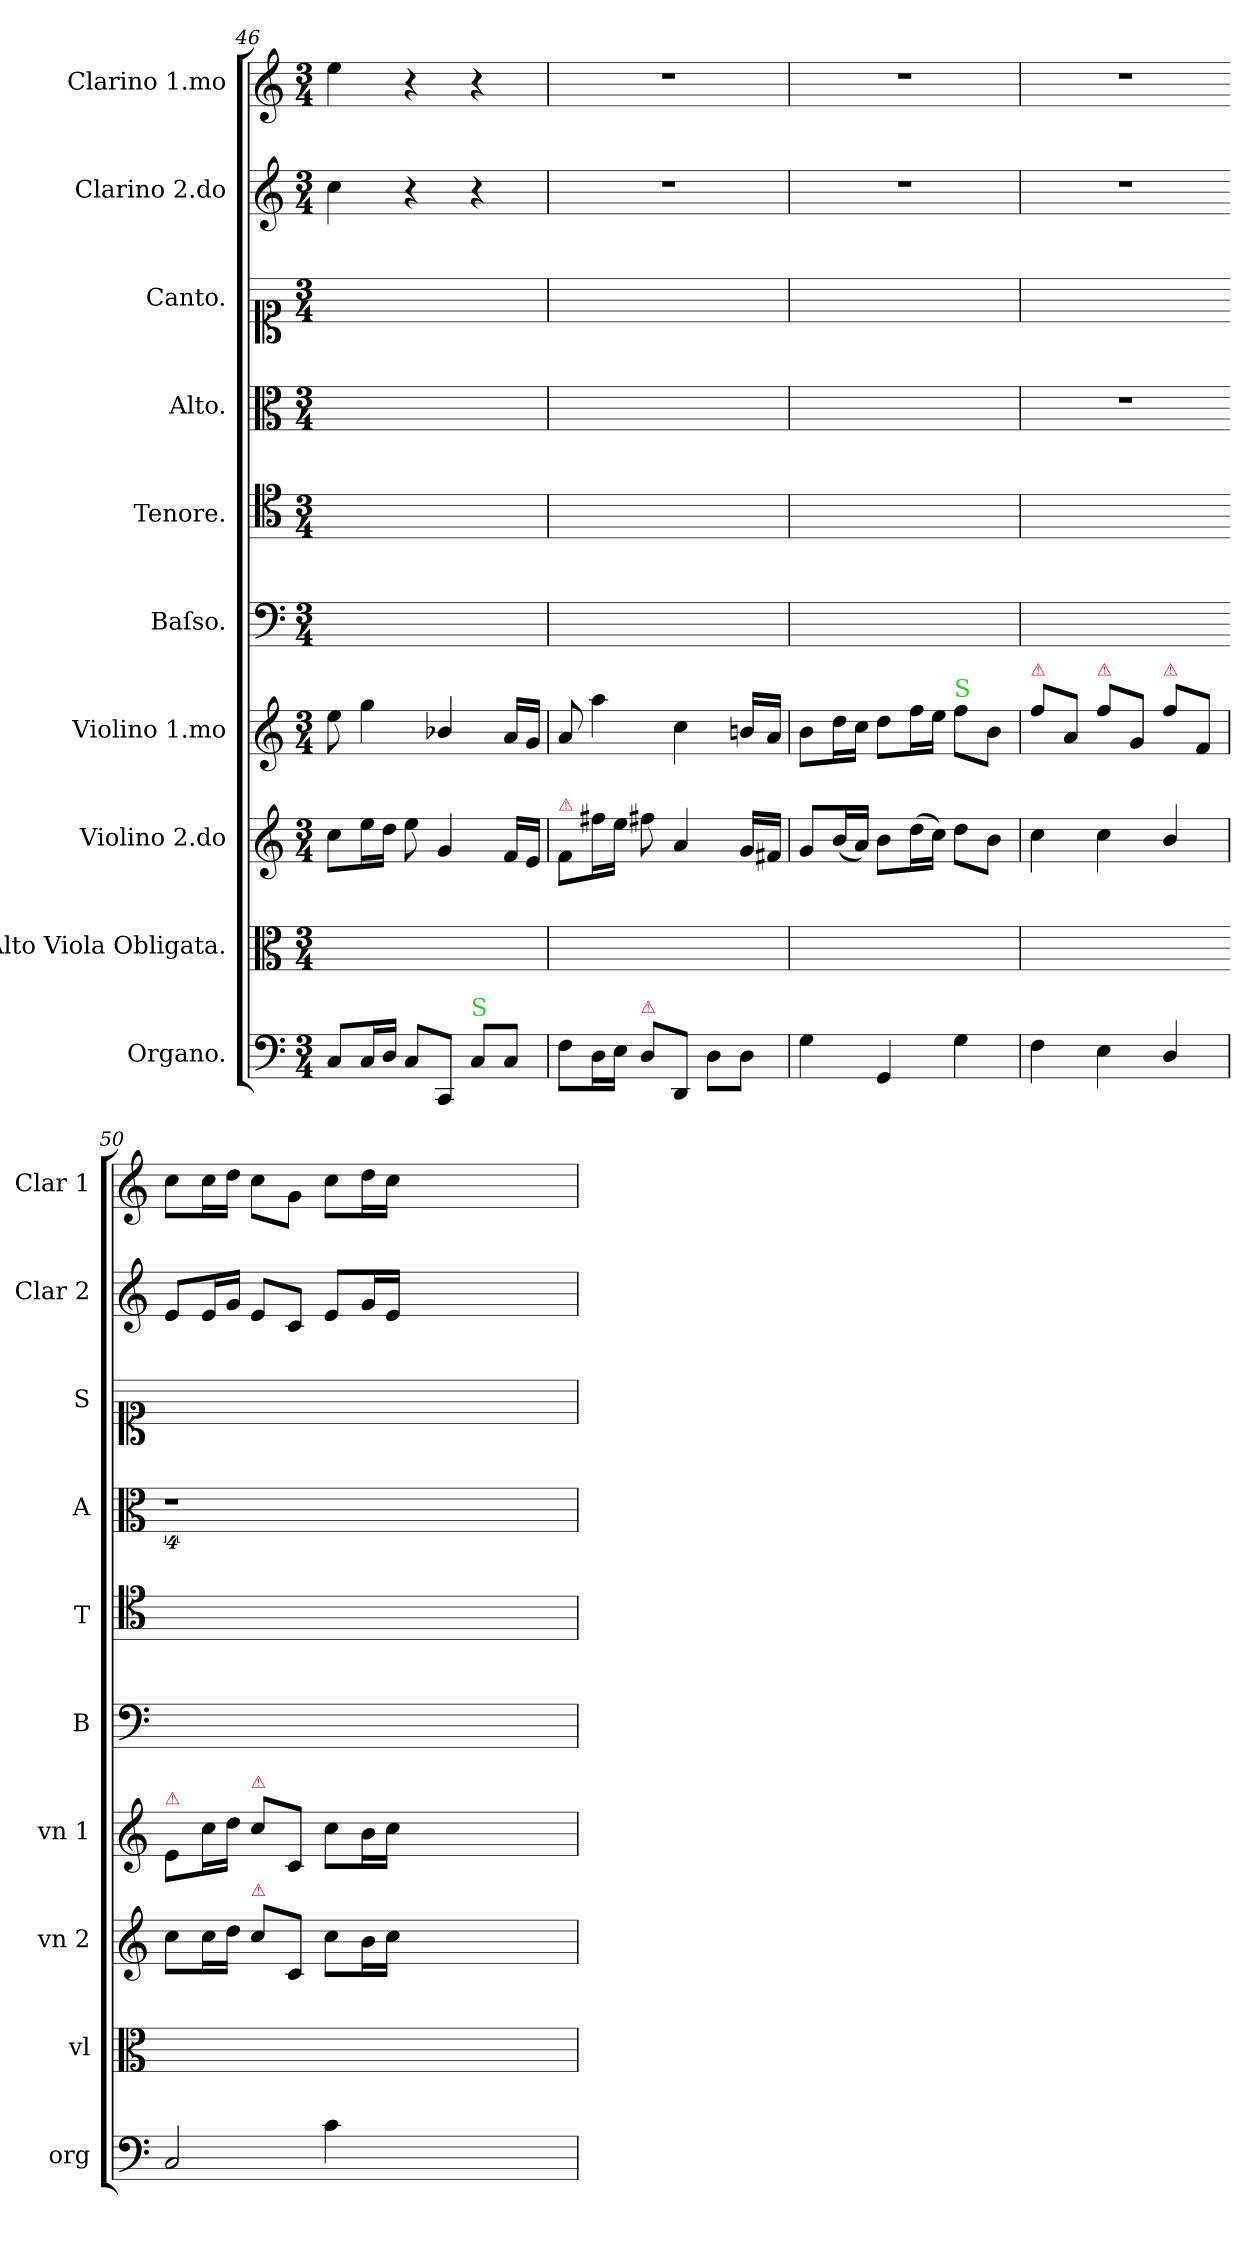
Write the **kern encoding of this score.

**kern	**kern	**kern	**kern	**kern	**kern	**kern	**kern	**kern	**kern
*part10	*part9	*part8	*part7	*part6	*part5	*part4	*part3	*part2	*part1
*staff10	*staff9	*staff8	*staff7	*staff6	*staff5	*staff4	*staff3	*staff2	*staff1
*I"Organo.	*I"Alto Viola Obligata.	*I"Violino 2.do	*I"Violino 1.mo	*I"Baſso.	*I"Tenore.	*I"Alto.	*I"Canto.	*I"Clarino 2.do	*I"Clarino 1.mo
*I'org	*I'vl	*I'vn 2	*I'vn 1	*I'B	*I'T	*I'A	*I'S	*I'Clar 2	*I'Clar 1
*clefF4	*clefC3	*clefG2	*clefG2	*clefF4	*clefC4	*clefC3	*clefC1	*clefG2	*clefG2
*k[]	*k[]	*k[]	*k[]	*k[]	*k[]	*k[]	*k[]	*k[]	*k[]
*M3/4	*M3/4	*M3/4	*M3/4	*M3/4	*M3/4	*M3/4	*M3/4	*M3/4	*M3/4
=46	=46	=46	=46	=46	=46	=46	=46	=46	=46
8C/L	2.ryy	8cc\L	8ee\	2.ryy	2.ryy	2.ryy	2.ryy	4cc\	4ee\
16C/L	.	16ee\L	4gg\	.	.	.	.	.	.
16D/JJ	.	16dd\JJ	.	.	.	.	.	.	.
8C/L	.	8ee\	.	.	.	.	.	4r	4r
8CC/J	.	4g/	4b-X/	.	.	.	.	.	.
!LO:TX:a:color=limegreen:t=S	!	!	!	!	!	!	!	!	!
8C/L	.	.	.	.	.	.	.	4r	4r
8C/J	.	16f/LL	16a/LL	.	.	.	.	.	.
.	.	16e/JJ	16g/JJ	.	.	.	.	.	.
=47	=47	=47	=47	=47	=47	=47	=47	=47	=47
!	!	!LO:TX:a:color=crimson:t=⚠	!	!	!	!	!	!	!
8F\L	2.ryy	8f/L	8a/	2.ryy	2.ryy	2.ryy	2.ryy	2.r	2.r
16D\L	.	16ff#X\L	4aa\	.	.	.	.	.	.
16E\JJ	.	16ee\JJ	.	.	.	.	.	.	.
!LO:TX:a:color=crimson:t=⚠	!	!	!	!	!	!	!	!	!
8D\L	.	8ff#X\	.	.	.	.	.	.	.
8DD/J	.	4a/	4cc\	.	.	.	.	.	.
8D\L	.	.	.	.	.	.	.	.	.
8D\J	.	16g/LL	16bn/LL	.	.	.	.	.	.
.	.	16f#X/JJ	16a/JJ	.	.	.	.	.	.
=48	=48	=48	=48	=48	=48	=48	=48	=48	=48
4G\	2.ryy	8g/L	8b\L	2.ryy	2.ryy	2.ryy	2.ryy	2.r	2.r
.	.	(<16b/L	16dd\L	.	.	.	.	.	.
.	.	16a/JJ)	16cc\JJ	.	.	.	.	.	.
4GG/	.	8b\L	8dd\L	.	.	.	.	.	.
.	.	(>16dd\L	16ff\L	.	.	.	.	.	.
.	.	16cc\JJ)	16ee\JJ	.	.	.	.	.	.
!	!	!	!LO:TX:a:color=limegreen:t=S	!	!	!	!	!	!
4G\	.	8dd\L	8ff\L	.	.	.	.	.	.
.	.	8b\J	8b\J	.	.	.	.	.	.
=49	=49	=49	=49	=49	=49	=49	=49	=49	=49
!	!	!	!LO:TX:a:color=crimson:t=⚠	!	!	!	!	!	!
4F\	2.ryy	4cc\	8ff\L	2.ryy	2.ryy	2.r	2.ryy	2.r	2.r
.	.	.	8a/J	.	.	.	.	.	.
!	!	!	!LO:TX:a:color=crimson:t=⚠	!	!	!	!	!	!
4E\	.	4cc\	8ff\L	.	.	.	.	.	.
.	.	.	8g/J	.	.	.	.	.	.
!	!	!	!LO:TX:a:color=crimson:t=⚠	!	!	!	!	!	!
4D/	.	4b/	8ff\L	.	.	.	.	.	.
.	.	.	8f/J	.	.	.	.	.	.
=50	=50	=50	=50	=50	=50	=50	=50	=50	=50-
!	!	!	!LO:TX:a:color=crimson:t=⚠	!	!	!	!	!	!
2C/	2.ryy	8cc\L	8e/L	2.ryy	2.ryy	4%9r	2.ryy	8e/L	8cc\L
.	.	16cc\L	16cc\L	.	.	.	.	16e/L	16cc\L
.	.	16dd\JJ	16dd\JJ	.	.	.	.	16g/JJ	16dd\JJ
!	!	!	!LO:TX:a:color=crimson:t=⚠	!	!	!	!	!	!
!	!	!LO:TX:a:color=crimson:t=⚠	!	!	!	!	!	!	!
.	.	8cc\L	8cc\L	.	.	.	.	8e/L	8cc\L
.	.	8c/J	8c/J	.	.	.	.	8c/J	8g\J
4c\	.	8cc\L	8cc\L	.	.	.	.	8e/L	8cc\L
.	.	16b\L	16b\L	.	.	.	.	16g/L	16dd\L
.	.	16cc\JJ	16cc\JJ	.	.	.	.	16e/JJ	16cc\JJ
1.ryy	1.ryy	1.ryy	1.ryy	1.ryy	1.ryy	.	1.ryy	1.ryy	1.ryy
=	=	=	=	=	=	=	=	=	=
*-	*-	*-	*-	*-	*-	*-	*-	*-	*-
